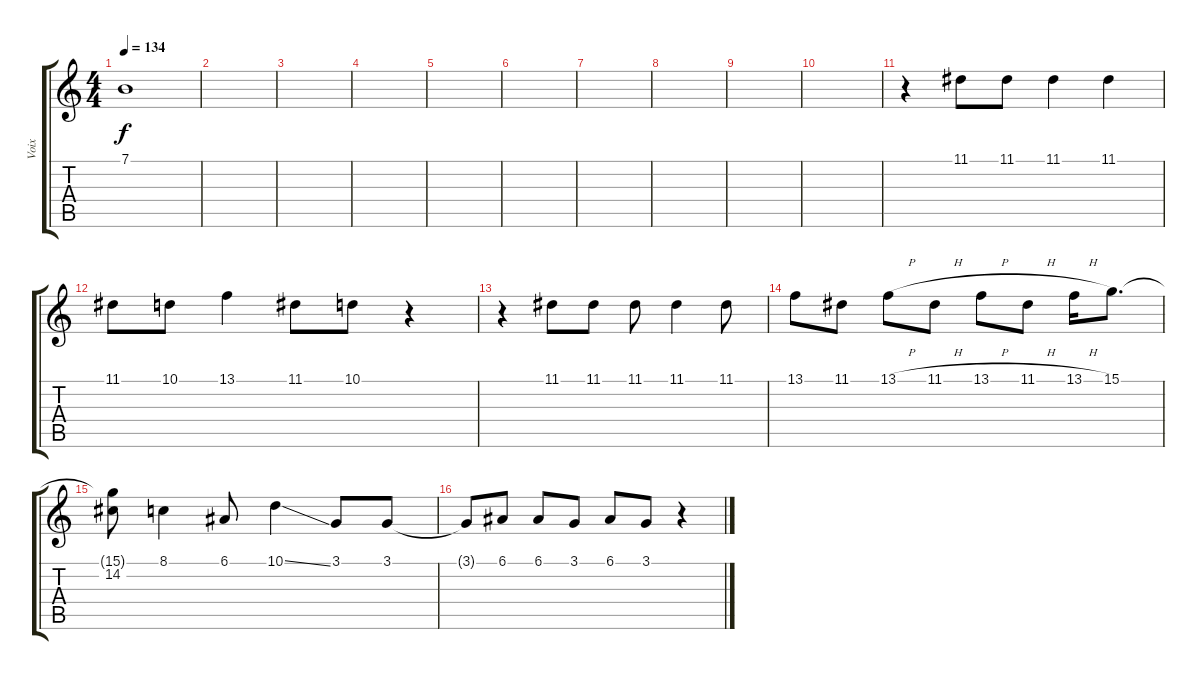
\track ("Voix" "Voix") {instrument accordion}
\staff {score tabs}
\tuning (E4 B3 G3 D3 A2 E2) {hide}
\ts (4 4)
\tempo 134
\clef g2
\ks c
7.1.1{dy f} |
|
|
|
|
|
|
|
|
|
r.4 11.1.8 11.1.8 11.1.4 11.1.4 |
11.1.8 10.1.8 13.1.4 11.1.8 10.1.8 r.4 |
r.4 11.1.8 11.1.8 11.1.8 11.1.4 11.1.8 |
13.1.8 11.1.8 13.1{h}.8 11.1{h}.8 13.1{h}.8 11.1{h}.8 13.1{h}.16 15.1.8{d} |
(15.1{t} 14.2).8 8.1.4 6.1.8 10.1{ss}.4 3.1.8 3.1.8 |
3.1{t}.8 6.1.8 6.1.8 3.1.8 6.1.8 3.1.8 r.4
